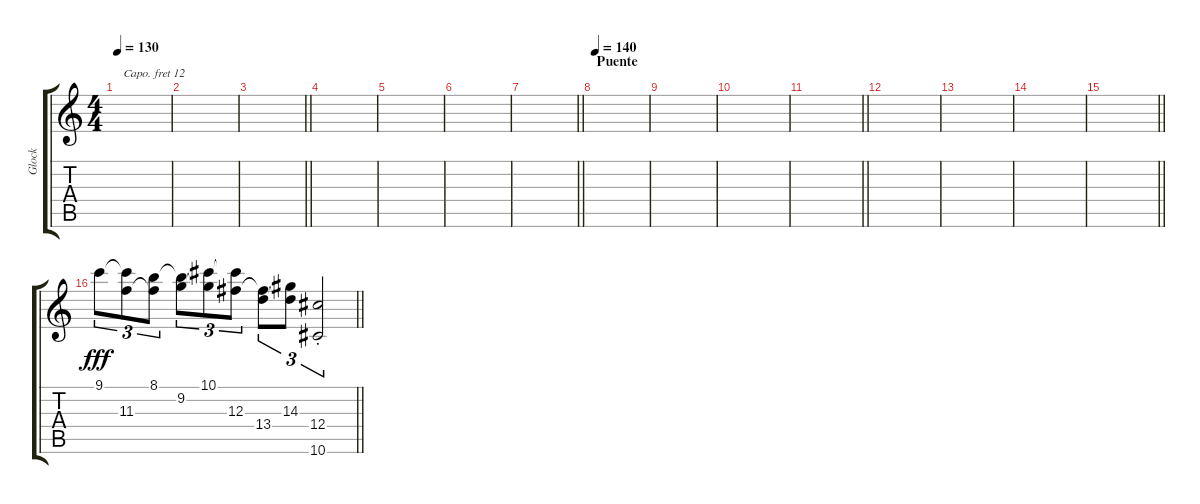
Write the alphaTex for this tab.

\track ("Glock" "Glock") {instrument glockenspiel}
\staff {score tabs}
\capo 12
\tuning (Eb4 Bb3 Gb3 Db3 Ab2 Eb2) {hide}
\ts (4 4)
\tempo 130
\clef g2
\ks c
|
|
\barLineRight lightlight
|
|
|
|
\barLineRight lightlight
|
\section ("" "Puente")
\tempo 140
|
|
|
\barLineRight lightlight
|
|
|
|
\barLineRight lightlight
|
\barLineRight lightlight
9.1.8{tu (3 2) dy fff instrument stringensemble1} (9.1{t} 11.3).8{tu (3 2)} (8.1 11.3{t}).8{tu (3 2)} (8.1{t} 9.2).8{tu (3 2)} (10.1 9.2{t}).8{tu (3 2)} (10.1{t} 12.3).8{tu (3 2)} (12.3{t} 13.4).8{tu (3 2)} (14.3 13.4{t}).8{tu (3 2)} (12.4{st} 10.6).2{tu (3 2) instrument musicbox}
